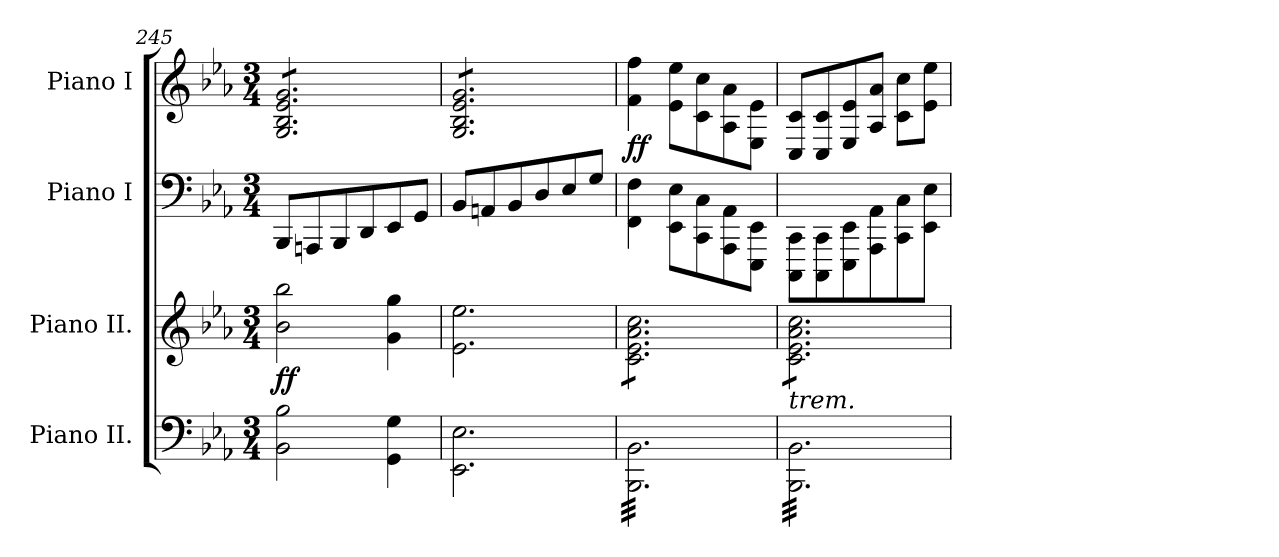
**kern	**kern	**dynam	**kern	**kern	**dynam
*part4	*part3	*part3	*part2	*part1	*part1
*staff4	*staff3	*staff3	*staff2	*staff1	*staff1
*I"Piano II.	*I"Piano II.	*	*I"Piano I	*I"Piano I	*
*clefF4	*clefG2	*	*clefF4	*clefG2	*
*k[b-e-a-]	*k[b-e-a-]	*	*k[b-e-a-]	*k[b-e-a-]	*
*M3/4	*M3/4	*	*M3/4	*M3/4	*
=245	=245	=245	=245	=245	=245
*	*	*	*	*tremolo	*
2BB-\ 2B-\	2b-\ 2bb-\	ff	8BBB-/L	8G/ 8B-/ 8e-/ 8g/L	.
.	.	.	8AAAn/	8G/ 8B-/ 8e-/ 8g/	.
.	.	.	8BBB-/	8G/ 8B-/ 8e-/ 8g/	.
.	.	.	8DD/	8G/ 8B-/ 8e-/ 8g/	.
4GG\ 4G\	4g\ 4gg\	.	8EE-/	8G/ 8B-/ 8e-/ 8g/	.
.	.	.	8GG/J	8G/ 8B-/ 8e-/ 8g/J	.
=246	=246	=246	=246	=246	=246
2.EE-\ 2.E-\	2.e-\ 2.ee-\	.	8BB-/L	8G/ 8B-/ 8e-/ 8g/L	.
.	.	.	8AAn/	8G/ 8B-/ 8e-/ 8g/	.
.	.	.	8BB-/	8G/ 8B-/ 8e-/ 8g/	.
.	.	.	8D/	8G/ 8B-/ 8e-/ 8g/	.
.	.	.	8E-/	8G/ 8B-/ 8e-/ 8g/	.
.	.	.	8G/J	8G/ 8B-/ 8e-/ 8g/J	.
*	*	*	*	*Xtremolo	*
=247	=247	=247	=247	=247	=247
!LO:TX:a:i:t=trem	!	!	!	!	!
*tremolo	*	*	*	*	*
*	*tremolo	*	*	*	*
32BBB-\ 32BB-\LLL	8c\ 8e-\ 8a-\ 8cc\L	.	4FF\ 4F\	4f\ 4ff\	ff
32BBB-\ 32BB-\	.	.	.	.	.
32BBB-\ 32BB-\	.	.	.	.	.
32BBB-\ 32BB-\	.	.	.	.	.
32BBB-\ 32BB-\	8c\ 8e-\ 8a-\ 8cc\	.	.	.	.
32BBB-\ 32BB-\	.	.	.	.	.
32BBB-\ 32BB-\	.	.	.	.	.
32BBB-\ 32BB-\	.	.	.	.	.
32BBB-\ 32BB-\	8c\ 8e-\ 8a-\ 8cc\	.	8EE-\ 8E-\L	8e-\ 8ee-\L	.
32BBB-\ 32BB-\	.	.	.	.	.
32BBB-\ 32BB-\	.	.	.	.	.
32BBB-\ 32BB-\	.	.	.	.	.
32BBB-\ 32BB-\	8c\ 8e-\ 8a-\ 8cc\	.	8CC\ 8C\	8c\ 8cc\	.
32BBB-\ 32BB-\	.	.	.	.	.
32BBB-\ 32BB-\	.	.	.	.	.
32BBB-\ 32BB-\	.	.	.	.	.
32BBB-\ 32BB-\	8c\ 8e-\ 8a-\ 8cc\	.	8AAA-\ 8AA-\	8A-\ 8a-\	.
32BBB-\ 32BB-\	.	.	.	.	.
32BBB-\ 32BB-\	.	.	.	.	.
32BBB-\ 32BB-\	.	.	.	.	.
32BBB-\ 32BB-\	8c\ 8e-\ 8a-\ 8cc\J	.	8EEE-\ 8EE-\J	8E-\ 8e-\J	.
32BBB-\ 32BB-\	.	.	.	.	.
32BBB-\ 32BB-\	.	.	.	.	.
32BBB-\ 32BB-\JJJ	.	.	.	.	.
=248	=248	=248	=248	=248	=248
!LO:TX:a:i:t=trem.	!	!	!	!	!
32BBB-\ 32BB-\LLL	8c\ 8e-\ 8a-\ 8cc\L	.	8CCC\ 8CC\L	8C/ 8c/L	.
32BBB-\ 32BB-\	.	.	.	.	.
32BBB-\ 32BB-\	.	.	.	.	.
32BBB-\ 32BB-\	.	.	.	.	.
32BBB-\ 32BB-\	8c\ 8e-\ 8a-\ 8cc\	.	8CCC\ 8CC\	8C/ 8c/	.
32BBB-\ 32BB-\	.	.	.	.	.
32BBB-\ 32BB-\	.	.	.	.	.
32BBB-\ 32BB-\	.	.	.	.	.
32BBB-\ 32BB-\	8c\ 8e-\ 8a-\ 8cc\	.	8EEE-\ 8EE-\	8E-/ 8e-/	.
32BBB-\ 32BB-\	.	.	.	.	.
32BBB-\ 32BB-\	.	.	.	.	.
32BBB-\ 32BB-\	.	.	.	.	.
32BBB-\ 32BB-\	8c\ 8e-\ 8a-\ 8cc\	.	8AAA-\ 8AA-\	8A-/ 8a-/J	.
32BBB-\ 32BB-\	.	.	.	.	.
32BBB-\ 32BB-\	.	.	.	.	.
32BBB-\ 32BB-\	.	.	.	.	.
32BBB-\ 32BB-\	8c\ 8e-\ 8a-\ 8cc\	.	8CC\ 8C\	8c\ 8cc\L	.
32BBB-\ 32BB-\	.	.	.	.	.
32BBB-\ 32BB-\	.	.	.	.	.
32BBB-\ 32BB-\	.	.	.	.	.
32BBB-\ 32BB-\	8c\ 8e-\ 8a-\ 8cc\J	.	8EE-\ 8E-\J	8e-\ 8ee-\J	.
*	*Xtremolo	*	*	*	*
32BBB-\ 32BB-\	.	.	.	.	.
32BBB-\ 32BB-\	.	.	.	.	.
32BBB-\ 32BB-\JJJ	.	.	.	.	.
*Xtremolo	*	*	*	*	*
=	=	=	=	=	=
*-	*-	*-	*-	*-	*-
